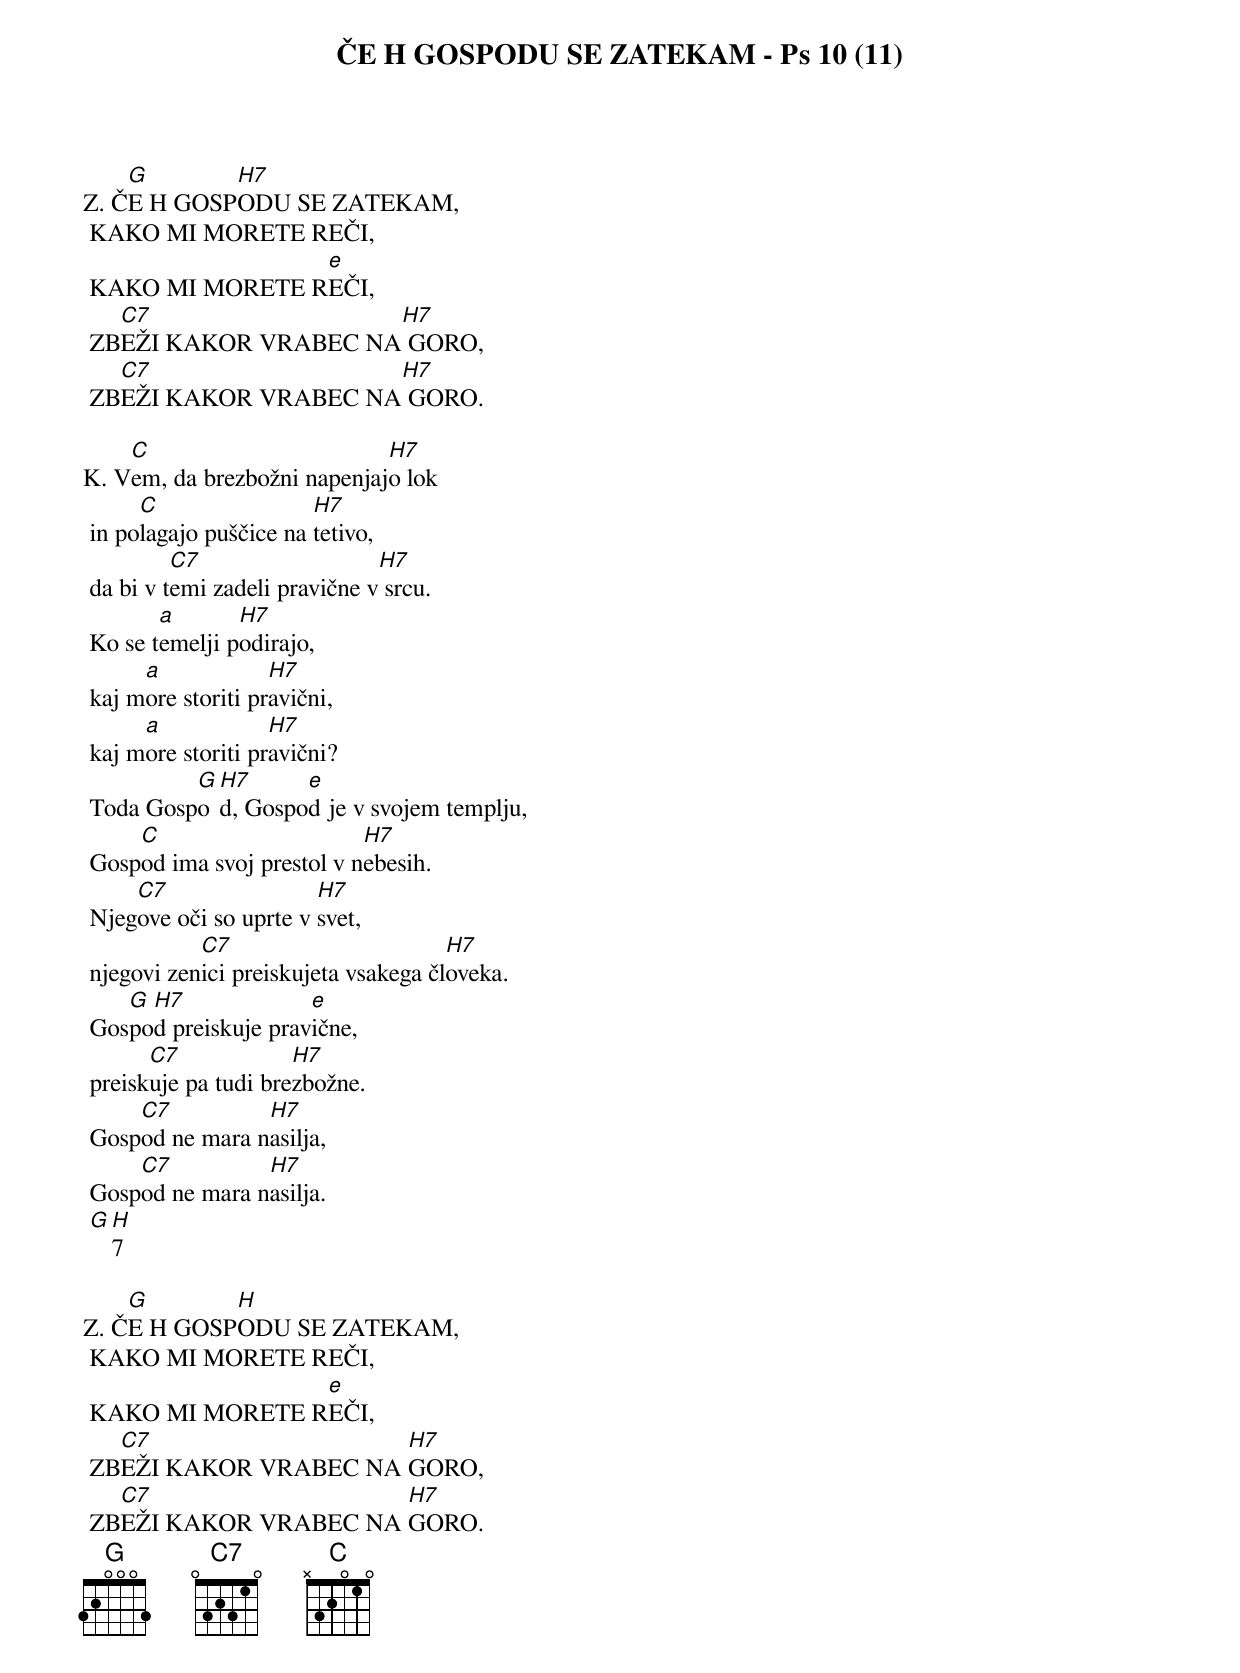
{title: ČE H GOSPODU SE ZATEKAM - Ps 10 (11)}

Z.	Č[G]E H GOSP[H7]ODU SE ZATEKAM,
	KAKO MI MORETE REČI,
	KAKO MI MORETE R[e]EČI,
	ZB[C7]EŽI KAKOR VRABEC NA[H7] GORO,
	ZB[C7]EŽI KAKOR VRABEC NA[H7] GORO.

K.	V[C]em, da brezbožni napenjaj[H7]o lok
	in po[C]lagajo puščice na [H7]tetivo,
	da bi v t[C7]emi zadeli pravične v[H7] srcu.
	Ko se t[a]emelji p[H7]odirajo,
	kaj m[a]ore storiti pr[H7]avični,
	kaj m[a]ore storiti pr[H7]avični?
	Toda Gosp[G]o[H7]d, Gospo[e]d je v svojem templju,
	Gosp[C]od ima svoj prestol v n[H7]ebesih.
	Njeg[C7]ove oči so uprte v [H7]svet,
	njegovi zen[C7]ici preiskujeta vsakega čl[H7]oveka.
	Gos[G]po[H7]d preiskuje prav[e]ične,
	preisk[C7]uje pa tudi bre[H7]zbožne.
	Gosp[C7]od ne mara n[H7]asilja,
	Gosp[C7]od ne mara n[H7]asilja.
	[G][H]7

Z.	Č[G]E H GOSP[H]ODU SE ZATEKAM,
	KAKO MI MORETE REČI,
	KAKO MI MORETE R[e]EČI,
	ZB[C7]EŽI KAKOR VRABEC NA [H7]GORO,
	ZB[C7]EŽI KAKOR VRABEC NA [H7]GORO.
